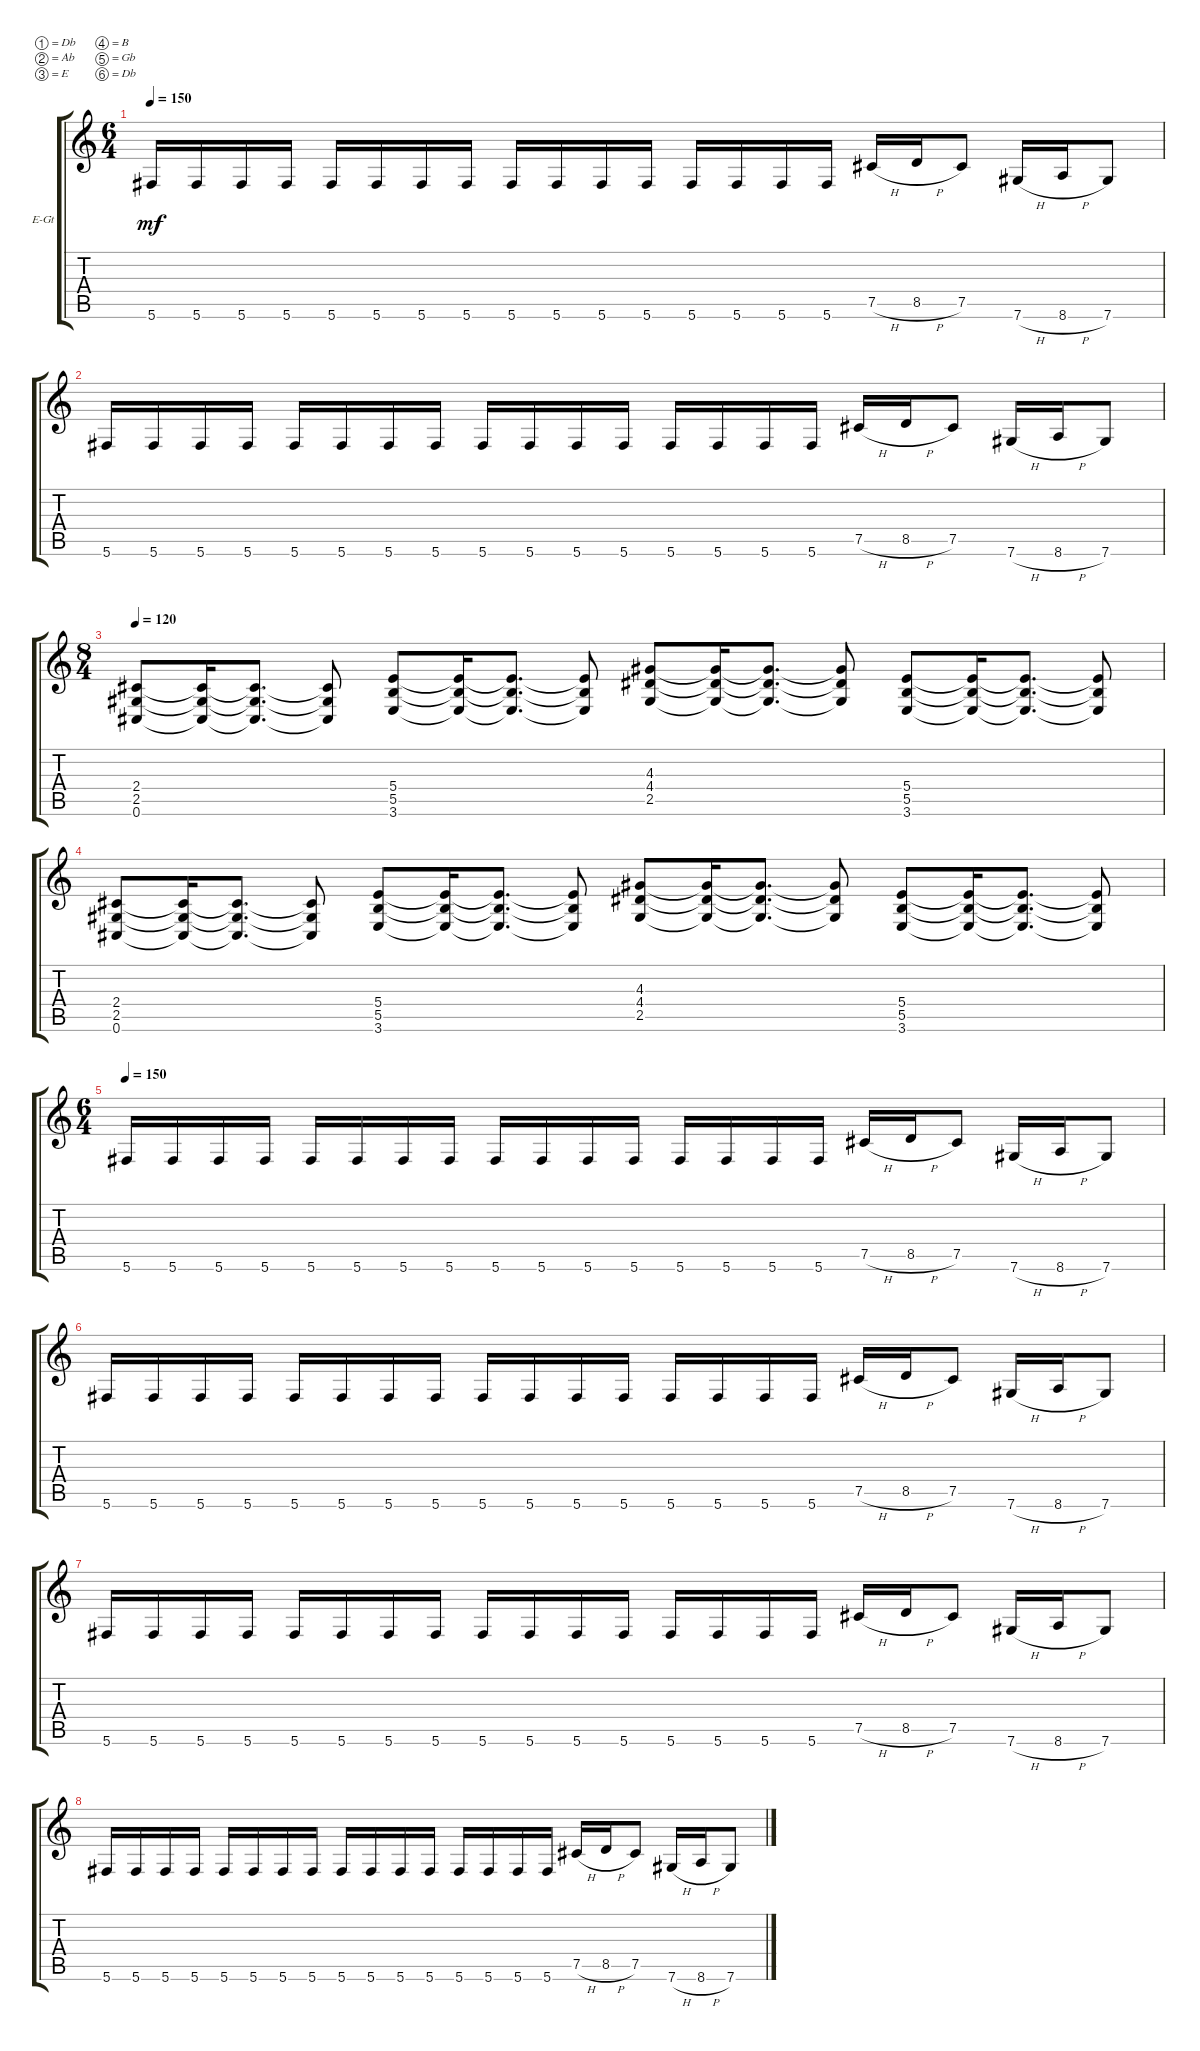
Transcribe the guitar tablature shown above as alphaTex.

\defaultSystemsLayout 4
\bracketExtendMode groupsimilarinstruments
\firstSystemTrackNameOrientation horizontal
\otherSystemsTrackNameOrientation horizontal
\track ("Electric Guitar" "E-Gt") {instrument distortionguitar}
\staff {score tabs}
\tuning (Db4 Ab3 E3 B2 Gb2 Db2)
\ts (6 4)
\tempo 150
\clef g2
\ks c
5.6.16{dy mf} 5.6.16 5.6.16 5.6.16 5.6.16 5.6.16 5.6.16 5.6.16 5.6.16 5.6.16 5.6.16 5.6.16 5.6.16 5.6.16 5.6.16 5.6.16 7.5{h}.16 8.5{h}.16 7.5.8 7.6{h}.16 8.6{h}.16 7.6.8 |
5.6.16 5.6.16 5.6.16 5.6.16 5.6.16 5.6.16 5.6.16 5.6.16 5.6.16 5.6.16 5.6.16 5.6.16 5.6.16 5.6.16 5.6.16 5.6.16 7.5{h}.16 8.5{h}.16 7.5.8 7.6{h}.16 8.6{h}.16 7.6.8 |
\ts (8 4)
\tempo 120
(0.6 2.5 2.4).8 (0.6{t} 2.5{t} 2.4{t}).16 (0.6{t} 2.5{t} 2.4{t}).8{d} (0.6{t} 2.5{t} 2.4{t}).8 (3.6 5.5 5.4).8 (3.6{t} 5.5{t} 5.4{t}).16 (3.6{t} 5.5{t} 5.4{t}).8{d} (3.6{t} 5.5{t} 5.4{t}).8 (2.5 4.4 4.3).8 (2.5{t} 4.4{t} 4.3{t}).16 (2.5{t} 4.4{t} 4.3{t}).8{d} (2.5{t} 4.4{t} 4.3{t}).8 (3.6 5.5 5.4).8 (3.6{t} 5.5{t} 5.4{t}).16 (3.6{t} 5.5{t} 5.4{t}).8{d} (3.6{t} 5.5{t} 5.4{t}).8 |
(0.6 2.5 2.4).8 (0.6{t} 2.5{t} 2.4{t}).16 (0.6{t} 2.5{t} 2.4{t}).8{d} (0.6{t} 2.5{t} 2.4{t}).8 (3.6 5.5 5.4).8 (3.6{t} 5.5{t} 5.4{t}).16 (3.6{t} 5.5{t} 5.4{t}).8{d} (3.6{t} 5.5{t} 5.4{t}).8 (2.5 4.4 4.3).8 (2.5{t} 4.4{t} 4.3{t}).16 (2.5{t} 4.4{t} 4.3{t}).8{d} (2.5{t} 4.4{t} 4.3{t}).8 (3.6 5.5 5.4).8 (3.6{t} 5.5{t} 5.4{t}).16 (3.6{t} 5.5{t} 5.4{t}).8{d} (3.6{t} 5.5{t} 5.4{t}).8 |
\ts (6 4)
\tempo 150
5.6.16 5.6.16 5.6.16 5.6.16 5.6.16 5.6.16 5.6.16 5.6.16 5.6.16 5.6.16 5.6.16 5.6.16 5.6.16 5.6.16 5.6.16 5.6.16 7.5{h}.16 8.5{h}.16 7.5.8 7.6{h}.16 8.6{h}.16 7.6.8 |
5.6.16 5.6.16 5.6.16 5.6.16 5.6.16 5.6.16 5.6.16 5.6.16 5.6.16 5.6.16 5.6.16 5.6.16 5.6.16 5.6.16 5.6.16 5.6.16 7.5{h}.16 8.5{h}.16 7.5.8 7.6{h}.16 8.6{h}.16 7.6.8 |
5.6.16 5.6.16 5.6.16 5.6.16 5.6.16 5.6.16 5.6.16 5.6.16 5.6.16 5.6.16 5.6.16 5.6.16 5.6.16 5.6.16 5.6.16 5.6.16 7.5{h}.16 8.5{h}.16 7.5.8 7.6{h}.16 8.6{h}.16 7.6.8 |
5.6.16 5.6.16 5.6.16 5.6.16 5.6.16 5.6.16 5.6.16 5.6.16 5.6.16 5.6.16 5.6.16 5.6.16 5.6.16 5.6.16 5.6.16 5.6.16 7.5{h}.16 8.5{h}.16 7.5.8 7.6{h}.16 8.6{h}.16 7.6.8
